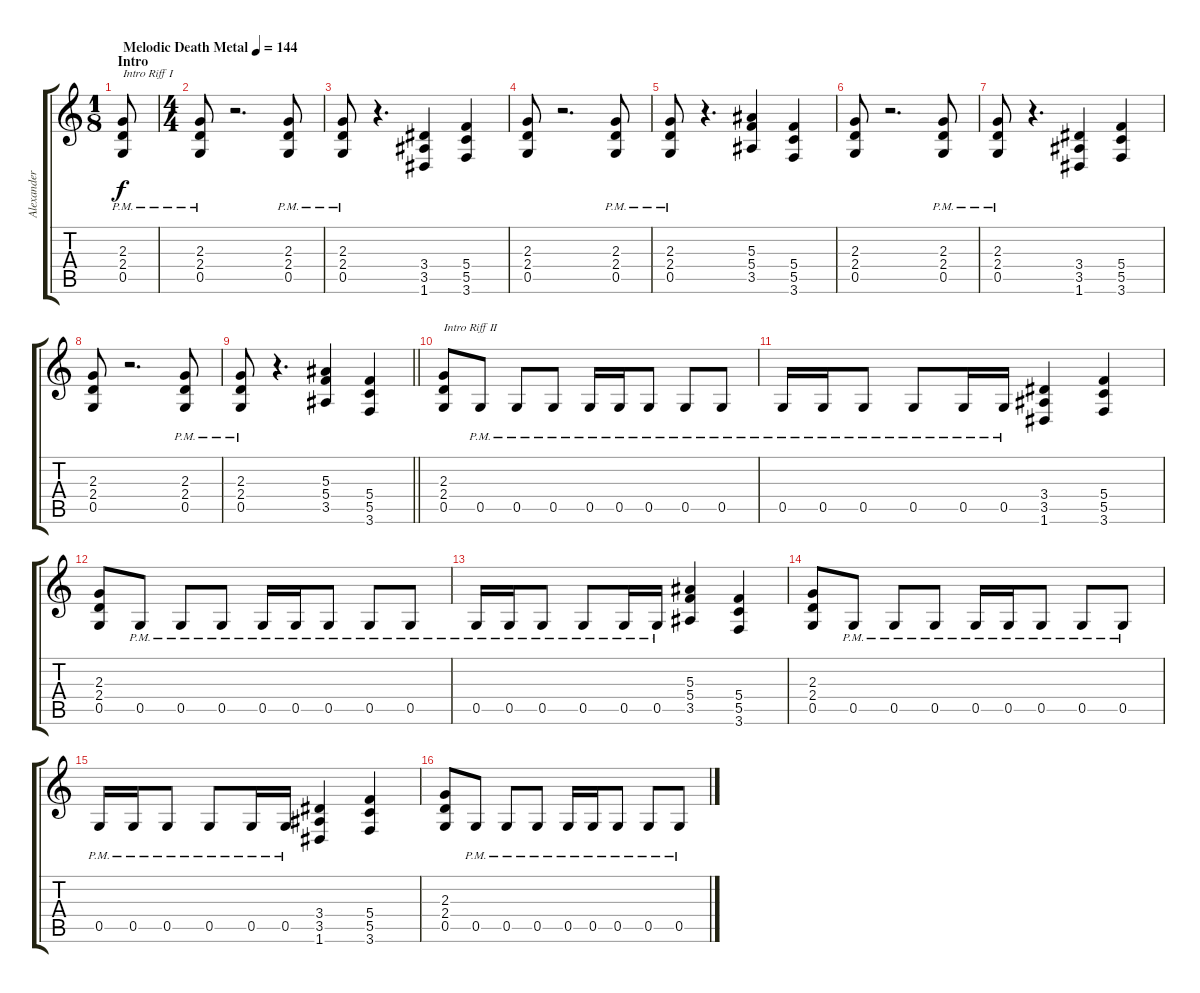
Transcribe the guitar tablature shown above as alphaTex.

\track ("Alexander (Rythm Guitar)" "Alexander ") {instrument overdrivenguitar}
\staff {score tabs}
\tuning (D4 A3 F3 C3 G2 D2) {hide}
\ts (1 8)
\section ("" "Intro")
\tempo (144 "Melodic Death Metal")
\clef g2
\ks c
(2.3{pm} 2.4{pm} 0.5{pm}).8{txt "Intro Riff I" dy f volume 13 balance 14 instrument overdrivenguitar} |
\ts (4 4)
(2.3{pm} 2.4{pm} 0.5{pm}).8 r.2{d} (2.3{pm} 2.4{pm} 0.5{pm}).8 |
(2.3{pm} 2.4{pm} 0.5{pm}).8 r.4{d} (3.4 3.5 1.6).4 (5.4 5.5 3.6).4 |
(2.3 2.4 0.5).8 r.2{d} (2.3{pm} 2.4{pm} 0.5{pm}).8 |
(2.3{pm} 2.4{pm} 0.5{pm}).8 r.4{d} (5.3 5.4 3.5).4 (5.4 5.5 3.6).4 |
(2.3 2.4 0.5).8 r.2{d} (2.3{pm} 2.4{pm} 0.5{pm}).8 |
(2.3{pm} 2.4{pm} 0.5{pm}).8 r.4{d} (3.4 3.5 1.6).4 (5.4 5.5 3.6).4 |
(2.3 2.4 0.5).8 r.2{d} (2.3{pm} 2.4{pm} 0.5{pm}).8 |
\barLineRight lightlight
(2.3{pm} 2.4{pm} 0.5{pm}).8 r.4{d} (5.3 5.4 3.5).4 (5.4 5.5 3.6).4 |
(2.3 2.4 0.5).8{txt "Intro Riff II"} 0.5{pm}.8 0.5{pm}.8 0.5{pm}.8 0.5{pm}.16 0.5{pm}.16 0.5{pm}.8 0.5{pm}.8 0.5{pm}.8 |
0.5{pm}.16 0.5{pm}.16 0.5{pm}.8 0.5{pm}.8 0.5{pm}.16 0.5{pm}.16 (3.4 3.5 1.6).4 (5.4 5.5 3.6).4 |
(2.3 2.4 0.5).8 0.5{pm}.8 0.5{pm}.8 0.5{pm}.8 0.5{pm}.16 0.5{pm}.16 0.5{pm}.8 0.5{pm}.8 0.5{pm}.8 |
0.5{pm}.16 0.5{pm}.16 0.5{pm}.8 0.5{pm}.8 0.5{pm}.16 0.5{pm}.16 (5.3 5.4 3.5).4 (5.4 5.5 3.6).4 |
(2.3 2.4 0.5).8 0.5{pm}.8 0.5{pm}.8 0.5{pm}.8 0.5{pm}.16 0.5{pm}.16 0.5{pm}.8 0.5{pm}.8 0.5{pm}.8 |
0.5{pm}.16 0.5{pm}.16 0.5{pm}.8 0.5{pm}.8 0.5{pm}.16 0.5{pm}.16 (3.4 3.5 1.6).4 (5.4 5.5 3.6).4 |
(2.3 2.4 0.5).8 0.5{pm}.8 0.5{pm}.8 0.5{pm}.8 0.5{pm}.16 0.5{pm}.16 0.5{pm}.8 0.5{pm}.8 0.5{pm}.8
